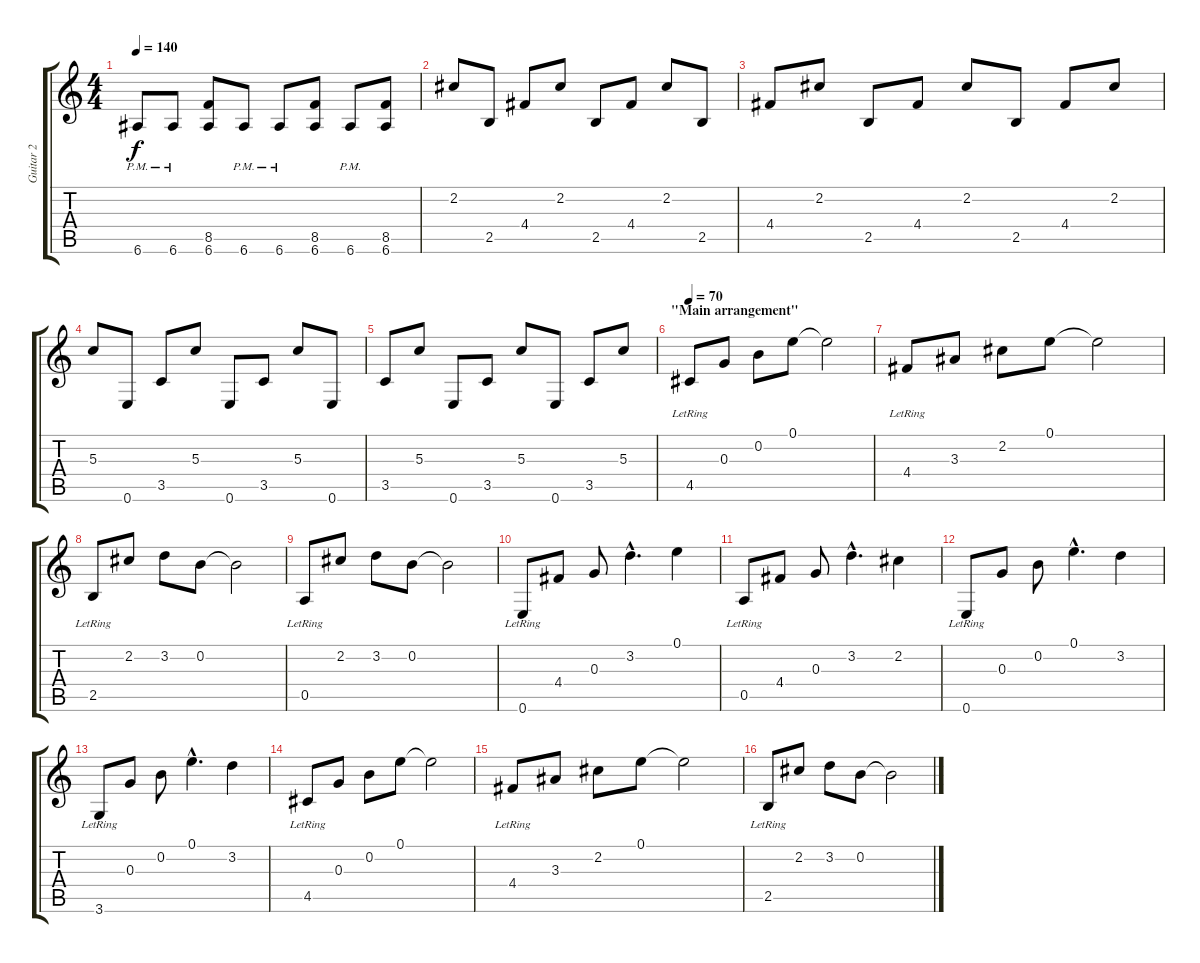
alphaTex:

\track ("Guitar 2" "Guitar 2") {instrument distortionguitar}
\staff {score tabs}
\tuning (E4 B3 G3 D3 A2 E2) {hide}
\ts (4 4)
\tempo 140
\clef g2
\ks c
6.6{pm}.8{dy f} 6.6{pm}.8 (8.5 6.6).8 6.6{pm}.8 6.6{pm}.8 (8.5 6.6).8 6.6{pm}.8 (8.5 6.6).8 |
2.2.8 2.5.8 4.4.8 2.2.8 2.5.8 4.4.8 2.2.8 2.5.8 |
4.4.8 2.2.8 2.5.8 4.4.8 2.2.8 2.5.8 4.4.8 2.2.8 |
5.3.8 0.6.8 3.5.8 5.3.8 0.6.8 3.5.8 5.3.8 0.6.8 |
3.5.8 5.3.8 0.6.8 3.5.8 5.3.8 0.6.8 3.5.8 5.3.8 |
\section ("" "\"Main arrangement\"")
\tempo 70
4.5{lr}.8{instrument electricguitarjazz} 0.3.8 0.2.8 0.1.8 0.1{t}.2 |
4.4{lr}.8 3.3.8 2.2.8 0.1.8 0.1{t}.2 |
2.5{lr}.8 2.2.8 3.2.8 0.2.8 0.2{t}.2 |
0.5{lr}.8 2.2.8 3.2.8 0.2.8 0.2{t}.2 |
0.6{lr}.8 4.4.8 0.3.8 3.2{hac}.4{d} 0.1.4 |
0.5{lr}.8 4.4.8 0.3.8 3.2{hac}.4{d} 2.2.4 |
0.6{lr}.8 0.3.8 0.2.8 0.1{hac}.4{d} 3.2.4 |
3.6{lr}.8 0.3.8 0.2.8 0.1{hac}.4{d} 3.2.4 |
4.5{lr}.8{instrument electricguitarjazz} 0.3.8 0.2.8 0.1.8 0.1{t}.2 |
4.4{lr}.8 3.3.8 2.2.8 0.1.8 0.1{t}.2 |
2.5{lr}.8 2.2.8 3.2.8 0.2.8 0.2{t}.2
